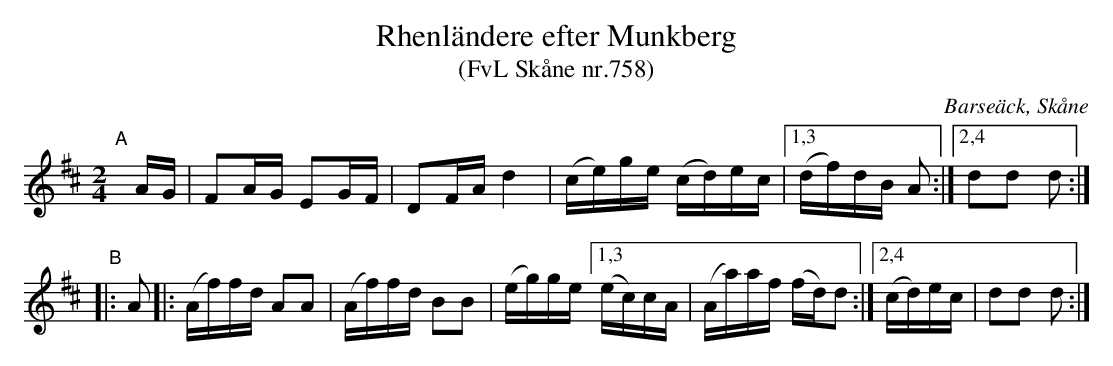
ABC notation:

X:1
T: Rhenl\"andere efter Munkberg
T: (FvL Sk\aane nr.758)
C: Barse\"ack, Sk\aane
M: 2/4
L: 1/16
K: D
"^A"[|] AG | F2AG E2GF | D2FA d4 | (ce)ge (cd)ec |\
[1,3 (df)dB A2 :|[2,4 d2d2 d2 :|
"^B"|: A2 |: (Af)fd A2A2 | (Af)fd B2B2 | (eg)ge \
[1,3 (ec)cA | (Aa)af (fd)d2 :|[2,4 (cd)ec | d2d2 d2 :|
